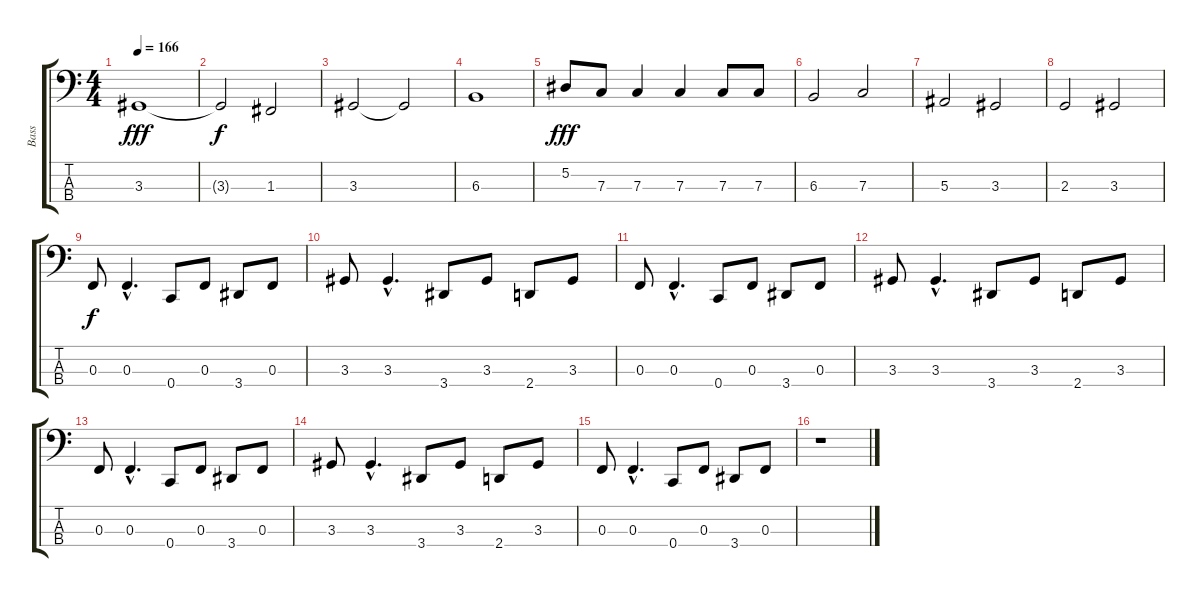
\track ("Bass" "Bass") {instrument electricbassfinger}
\staff {score tabs}
\tuning (Eb2 Bb1 F1 C1) {hide}
\ts (4 4)
\tempo 166
\clef f4
\ks c
3.3.1{dy fff instrument slapbass2} |
3.3{t}.2{dy f} 1.3.2 |
3.3.2 3.3{t}.2 |
6.3.1 |
5.2.8{dy fff instrument electricbassfinger} 7.3.8 7.3.4 7.3.4 7.3.8 7.3.8 |
6.3.2 7.3.2 |
5.3.2 3.3.2 |
2.3.2 3.3.2 |
0.3.8{dy f instrument electricbassfinger} 0.3{hac}.4{d} 0.4.8 0.3.8 3.4.8 0.3.8 |
3.3.8 3.3{hac}.4{d} 3.4.8 3.3.8 2.4.8 3.3.8 |
0.3.8 0.3{hac}.4{d} 0.4.8 0.3.8 3.4.8 0.3.8 |
3.3.8 3.3{hac}.4{d} 3.4.8 3.3.8 2.4.8 3.3.8 |
0.3.8 0.3{hac}.4{d} 0.4.8 0.3.8 3.4.8 0.3.8 |
3.3.8 3.3{hac}.4{d} 3.4.8 3.3.8 2.4.8 3.3.8 |
0.3.8 0.3{hac}.4{d} 0.4.8 0.3.8 3.4.8 0.3.8 |
r.1
